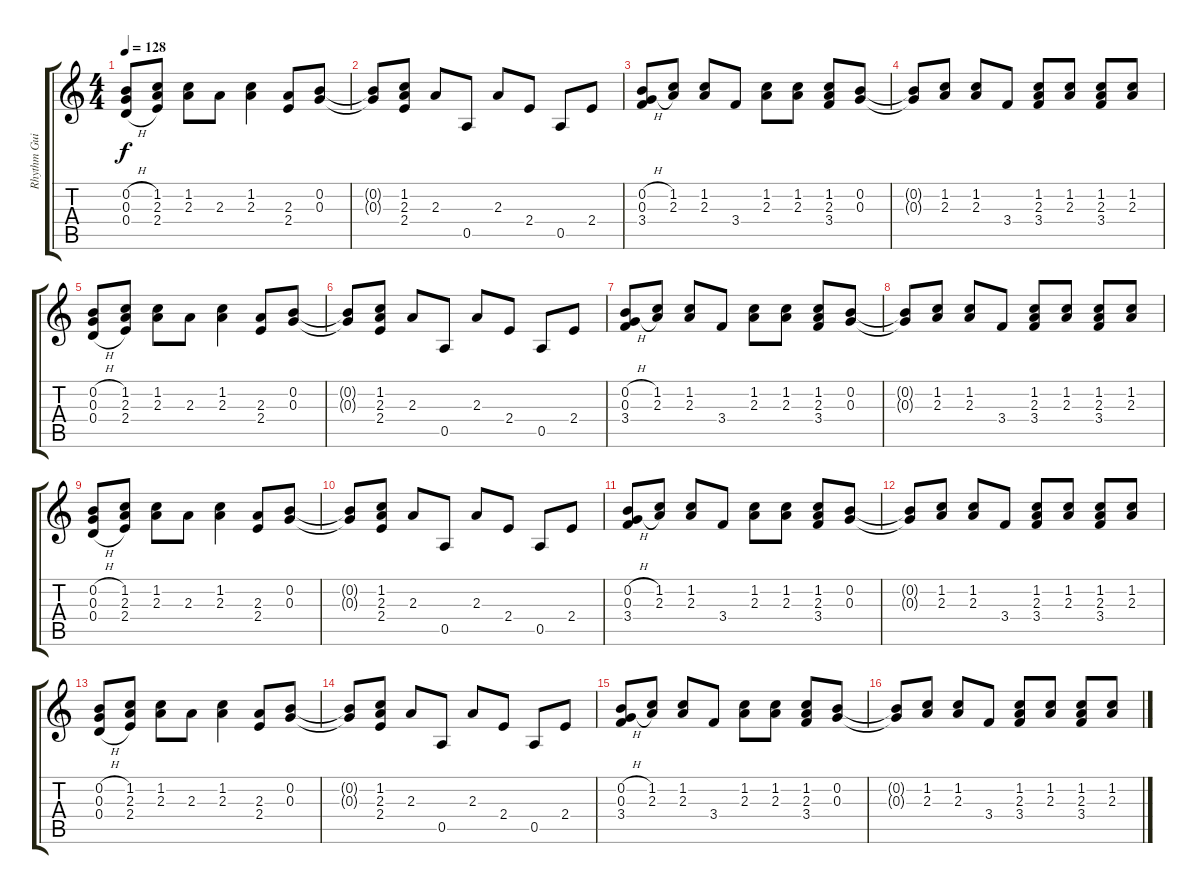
\track ("Rhythm Guitar" "Rhythm Gui") {instrument electricguitarclean}
\staff {score tabs}
\tuning (E4 B3 G3 D3 A2 E2) {hide}
\ts (4 4)
\tempo 128
\clef g2
\ks c
(0.2{h} 0.3 0.4{h}).8{dy f} (1.2 2.3 2.4).8 (1.2 2.3).8 2.3.8 (1.2 2.3).4 (2.3 2.4).8 (0.2 0.3).8 |
(0.2{t} 0.3{t}).8 (1.2 2.3 2.4).8 2.3.8 0.5.8 2.3.8 2.4.8 0.5.8 2.4.8 |
(0.2{h} 0.3{h} 3.4).8 (1.2 2.3).8 (1.2 2.3).8 3.4.8 (1.2 2.3).8 (1.2 2.3).8 (1.2 2.3 3.4).8 (0.2 0.3).8 |
(0.2{t} 0.3{t}).8 (1.2 2.3).8 (1.2 2.3).8 3.4.8 (1.2 2.3 3.4).8 (1.2 2.3).8 (1.2 2.3 3.4).8 (1.2 2.3).8 |
(0.2{h} 0.3 0.4{h}).8 (1.2 2.3 2.4).8 (1.2 2.3).8 2.3.8 (1.2 2.3).4 (2.3 2.4).8 (0.2 0.3).8 |
(0.2{t} 0.3{t}).8 (1.2 2.3 2.4).8 2.3.8 0.5.8 2.3.8 2.4.8 0.5.8 2.4.8 |
(0.2{h} 0.3{h} 3.4).8 (1.2 2.3).8 (1.2 2.3).8 3.4.8 (1.2 2.3).8 (1.2 2.3).8 (1.2 2.3 3.4).8 (0.2 0.3).8 |
(0.2{t} 0.3{t}).8 (1.2 2.3).8 (1.2 2.3).8 3.4.8 (1.2 2.3 3.4).8 (1.2 2.3).8 (1.2 2.3 3.4).8 (1.2 2.3).8 |
(0.2{h} 0.3 0.4{h}).8 (1.2 2.3 2.4).8 (1.2 2.3).8 2.3.8 (1.2 2.3).4 (2.3 2.4).8 (0.2 0.3).8 |
(0.2{t} 0.3{t}).8 (1.2 2.3 2.4).8 2.3.8 0.5.8 2.3.8 2.4.8 0.5.8 2.4.8 |
(0.2{h} 0.3{h} 3.4).8 (1.2 2.3).8 (1.2 2.3).8 3.4.8 (1.2 2.3).8 (1.2 2.3).8 (1.2 2.3 3.4).8 (0.2 0.3).8 |
(0.2{t} 0.3{t}).8 (1.2 2.3).8 (1.2 2.3).8 3.4.8 (1.2 2.3 3.4).8 (1.2 2.3).8 (1.2 2.3 3.4).8 (1.2 2.3).8 |
(0.2{h} 0.3 0.4{h}).8 (1.2 2.3 2.4).8 (1.2 2.3).8 2.3.8 (1.2 2.3).4 (2.3 2.4).8 (0.2 0.3).8 |
(0.2{t} 0.3{t}).8 (1.2 2.3 2.4).8 2.3.8 0.5.8 2.3.8 2.4.8 0.5.8 2.4.8 |
(0.2{h} 0.3{h} 3.4).8 (1.2 2.3).8 (1.2 2.3).8 3.4.8 (1.2 2.3).8 (1.2 2.3).8 (1.2 2.3 3.4).8 (0.2 0.3).8 |
(0.2{t} 0.3{t}).8 (1.2 2.3).8 (1.2 2.3).8 3.4.8 (1.2 2.3 3.4).8 (1.2 2.3).8 (1.2 2.3 3.4).8 (1.2 2.3).8
